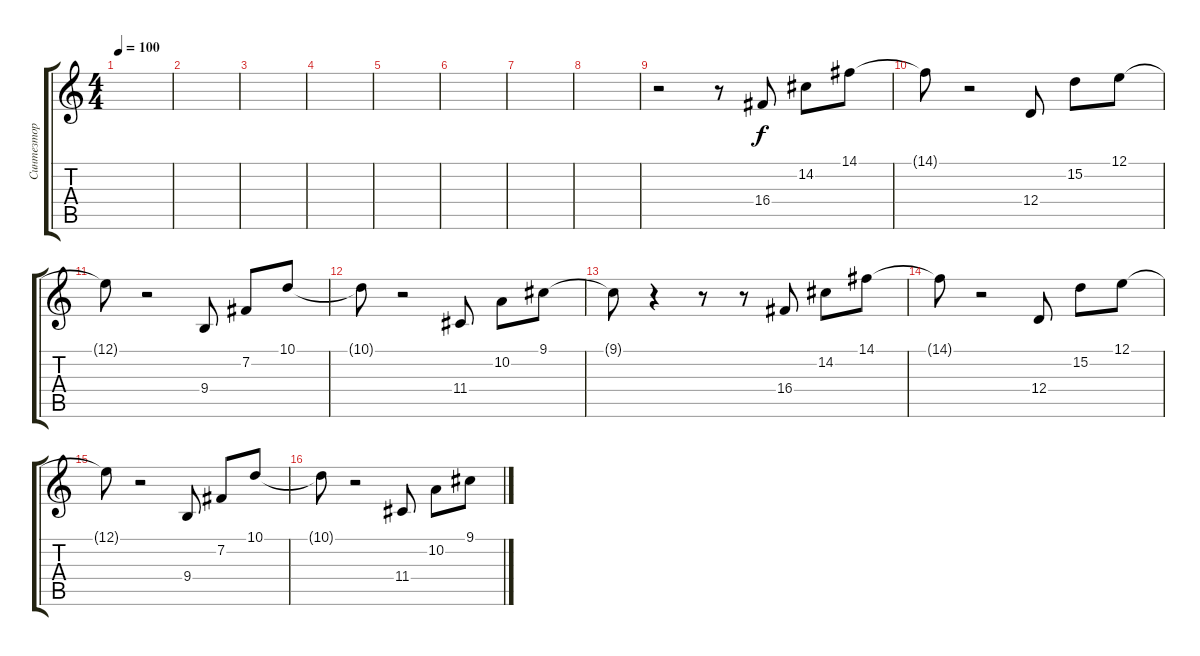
\track ("Синтезтор" "Синтезтор") {instrument fx8scifi}
\staff {score tabs}
\tuning (E4 B3 G3 D3 A2 E2) {hide}
\ts (4 4)
\tempo 100
\clef g2
\ks c
|
|
|
|
|
|
|
|
r.2 r.8 16.4.8 14.2.8 14.1.8 |
14.1{t}.8 r.2 12.4.8 15.2.8 12.1.8 |
12.1{t}.8 r.2 9.4.8 7.2.8 10.1.8 |
10.1{t}.8 r.2 11.4.8 10.2.8 9.1.8 |
9.1{t}.8 r.4 r.8 r.8 16.4.8 14.2.8 14.1.8 |
14.1{t}.8 r.2 12.4.8 15.2.8 12.1.8 |
12.1{t}.8 r.2 9.4.8 7.2.8 10.1.8 |
10.1{t}.8 r.2 11.4.8 10.2.8 9.1.8
